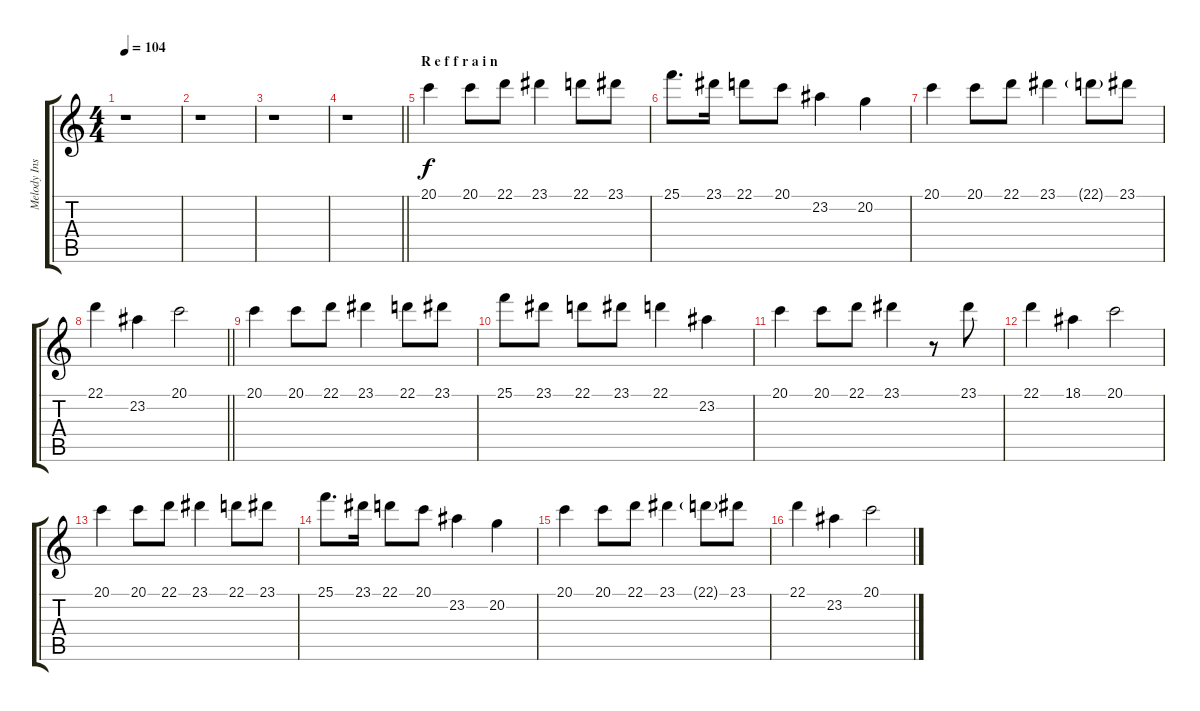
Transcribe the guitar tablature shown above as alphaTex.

\track ("Melody Instrument" "Melody Ins") {instrument flute}
\staff {score tabs}
\tuning (E4 B3 G3 D3 A2 E2) {hide}
\ts (4 4)
\tempo 104
\clef g2
\ks c
r.1{dy ff} |
r.1 |
r.1 |
\barLineRight lightlight
r.1 |
\section ("" "R e f f r a i n")
20.1.4{dy f} 20.1.8 22.1.8 23.1.4 22.1.8 23.1.8 |
25.1.8{d} 23.1.16 22.1.8 20.1.8 23.2.4 20.2.4 |
20.1.4 20.1.8 22.1.8 23.1.4 22.1{g}.8 23.1.8 |
\barLineRight lightlight
22.1.4 23.2.4 20.1.2 |
20.1.4 20.1.8 22.1.8 23.1.4 22.1.8 23.1.8 |
25.1.8 23.1.8 22.1.8 23.1.8 22.1.4 23.2.4 |
20.1.4 20.1.8 22.1.8 23.1.4 r.8 23.1.8 |
22.1.4 18.1.4 20.1.2 |
20.1.4 20.1.8 22.1.8 23.1.4 22.1.8 23.1.8 |
25.1.8{d} 23.1.16 22.1.8 20.1.8 23.2.4 20.2.4 |
20.1.4 20.1.8 22.1.8 23.1.4 22.1{g}.8 23.1.8 |
22.1.4 23.2.4 20.1.2
